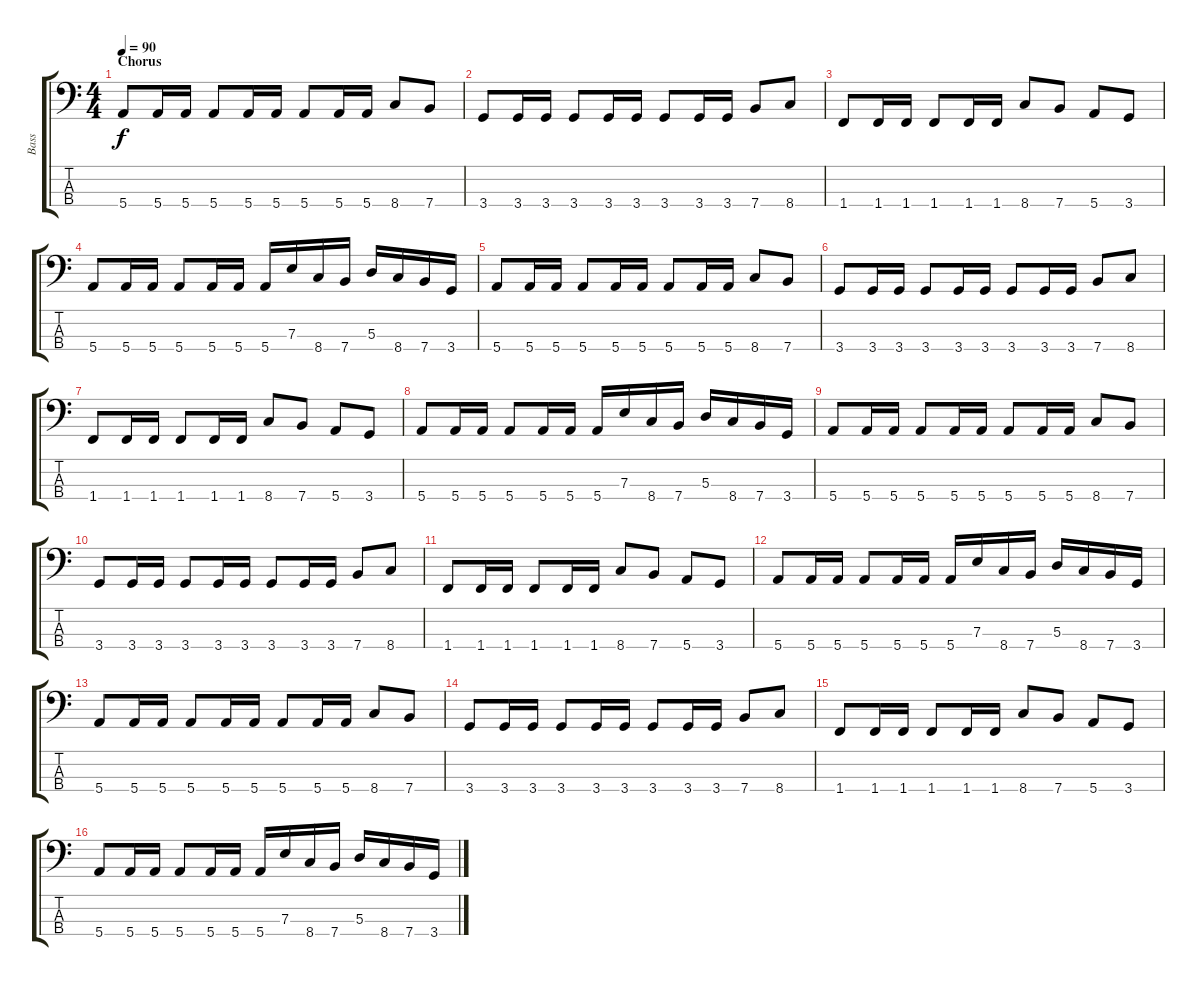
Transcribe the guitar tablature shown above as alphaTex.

\track ("Bass" "Bass") {instrument electricbasspick}
\staff {score tabs}
\tuning (G2 D2 A1 E1) {hide}
\ts (4 4)
\section ("" "Chorus")
\tempo 90
\clef f4
\ks c
5.4.8{dy f} 5.4.16 5.4.16 5.4.8 5.4.16 5.4.16 5.4.8 5.4.16 5.4.16 8.4.8 7.4.8 |
3.4.8 3.4.16 3.4.16 3.4.8 3.4.16 3.4.16 3.4.8 3.4.16 3.4.16 7.4.8 8.4.8 |
1.4.8 1.4.16 1.4.16 1.4.8 1.4.16 1.4.16 8.4.8 7.4.8 5.4.8 3.4.8 |
5.4.8 5.4.16 5.4.16 5.4.8 5.4.16 5.4.16 5.4.16 7.3.16 8.4.16 7.4.16 5.3.16 8.4.16 7.4.16 3.4.16 |
5.4.8 5.4.16 5.4.16 5.4.8 5.4.16 5.4.16 5.4.8 5.4.16 5.4.16 8.4.8 7.4.8 |
3.4.8 3.4.16 3.4.16 3.4.8 3.4.16 3.4.16 3.4.8 3.4.16 3.4.16 7.4.8 8.4.8 |
1.4.8 1.4.16 1.4.16 1.4.8 1.4.16 1.4.16 8.4.8 7.4.8 5.4.8 3.4.8 |
5.4.8 5.4.16 5.4.16 5.4.8 5.4.16 5.4.16 5.4.16 7.3.16 8.4.16 7.4.16 5.3.16 8.4.16 7.4.16 3.4.16 |
5.4.8 5.4.16 5.4.16 5.4.8 5.4.16 5.4.16 5.4.8 5.4.16 5.4.16 8.4.8 7.4.8 |
3.4.8 3.4.16 3.4.16 3.4.8 3.4.16 3.4.16 3.4.8 3.4.16 3.4.16 7.4.8 8.4.8 |
1.4.8 1.4.16 1.4.16 1.4.8 1.4.16 1.4.16 8.4.8 7.4.8 5.4.8 3.4.8 |
5.4.8 5.4.16 5.4.16 5.4.8 5.4.16 5.4.16 5.4.16 7.3.16 8.4.16 7.4.16 5.3.16 8.4.16 7.4.16 3.4.16 |
5.4.8 5.4.16 5.4.16 5.4.8 5.4.16 5.4.16 5.4.8 5.4.16 5.4.16 8.4.8 7.4.8 |
3.4.8 3.4.16 3.4.16 3.4.8 3.4.16 3.4.16 3.4.8 3.4.16 3.4.16 7.4.8 8.4.8 |
1.4.8 1.4.16 1.4.16 1.4.8 1.4.16 1.4.16 8.4.8 7.4.8 5.4.8 3.4.8 |
5.4.8 5.4.16 5.4.16 5.4.8 5.4.16 5.4.16 5.4.16 7.3.16 8.4.16 7.4.16 5.3.16 8.4.16 7.4.16 3.4.16
